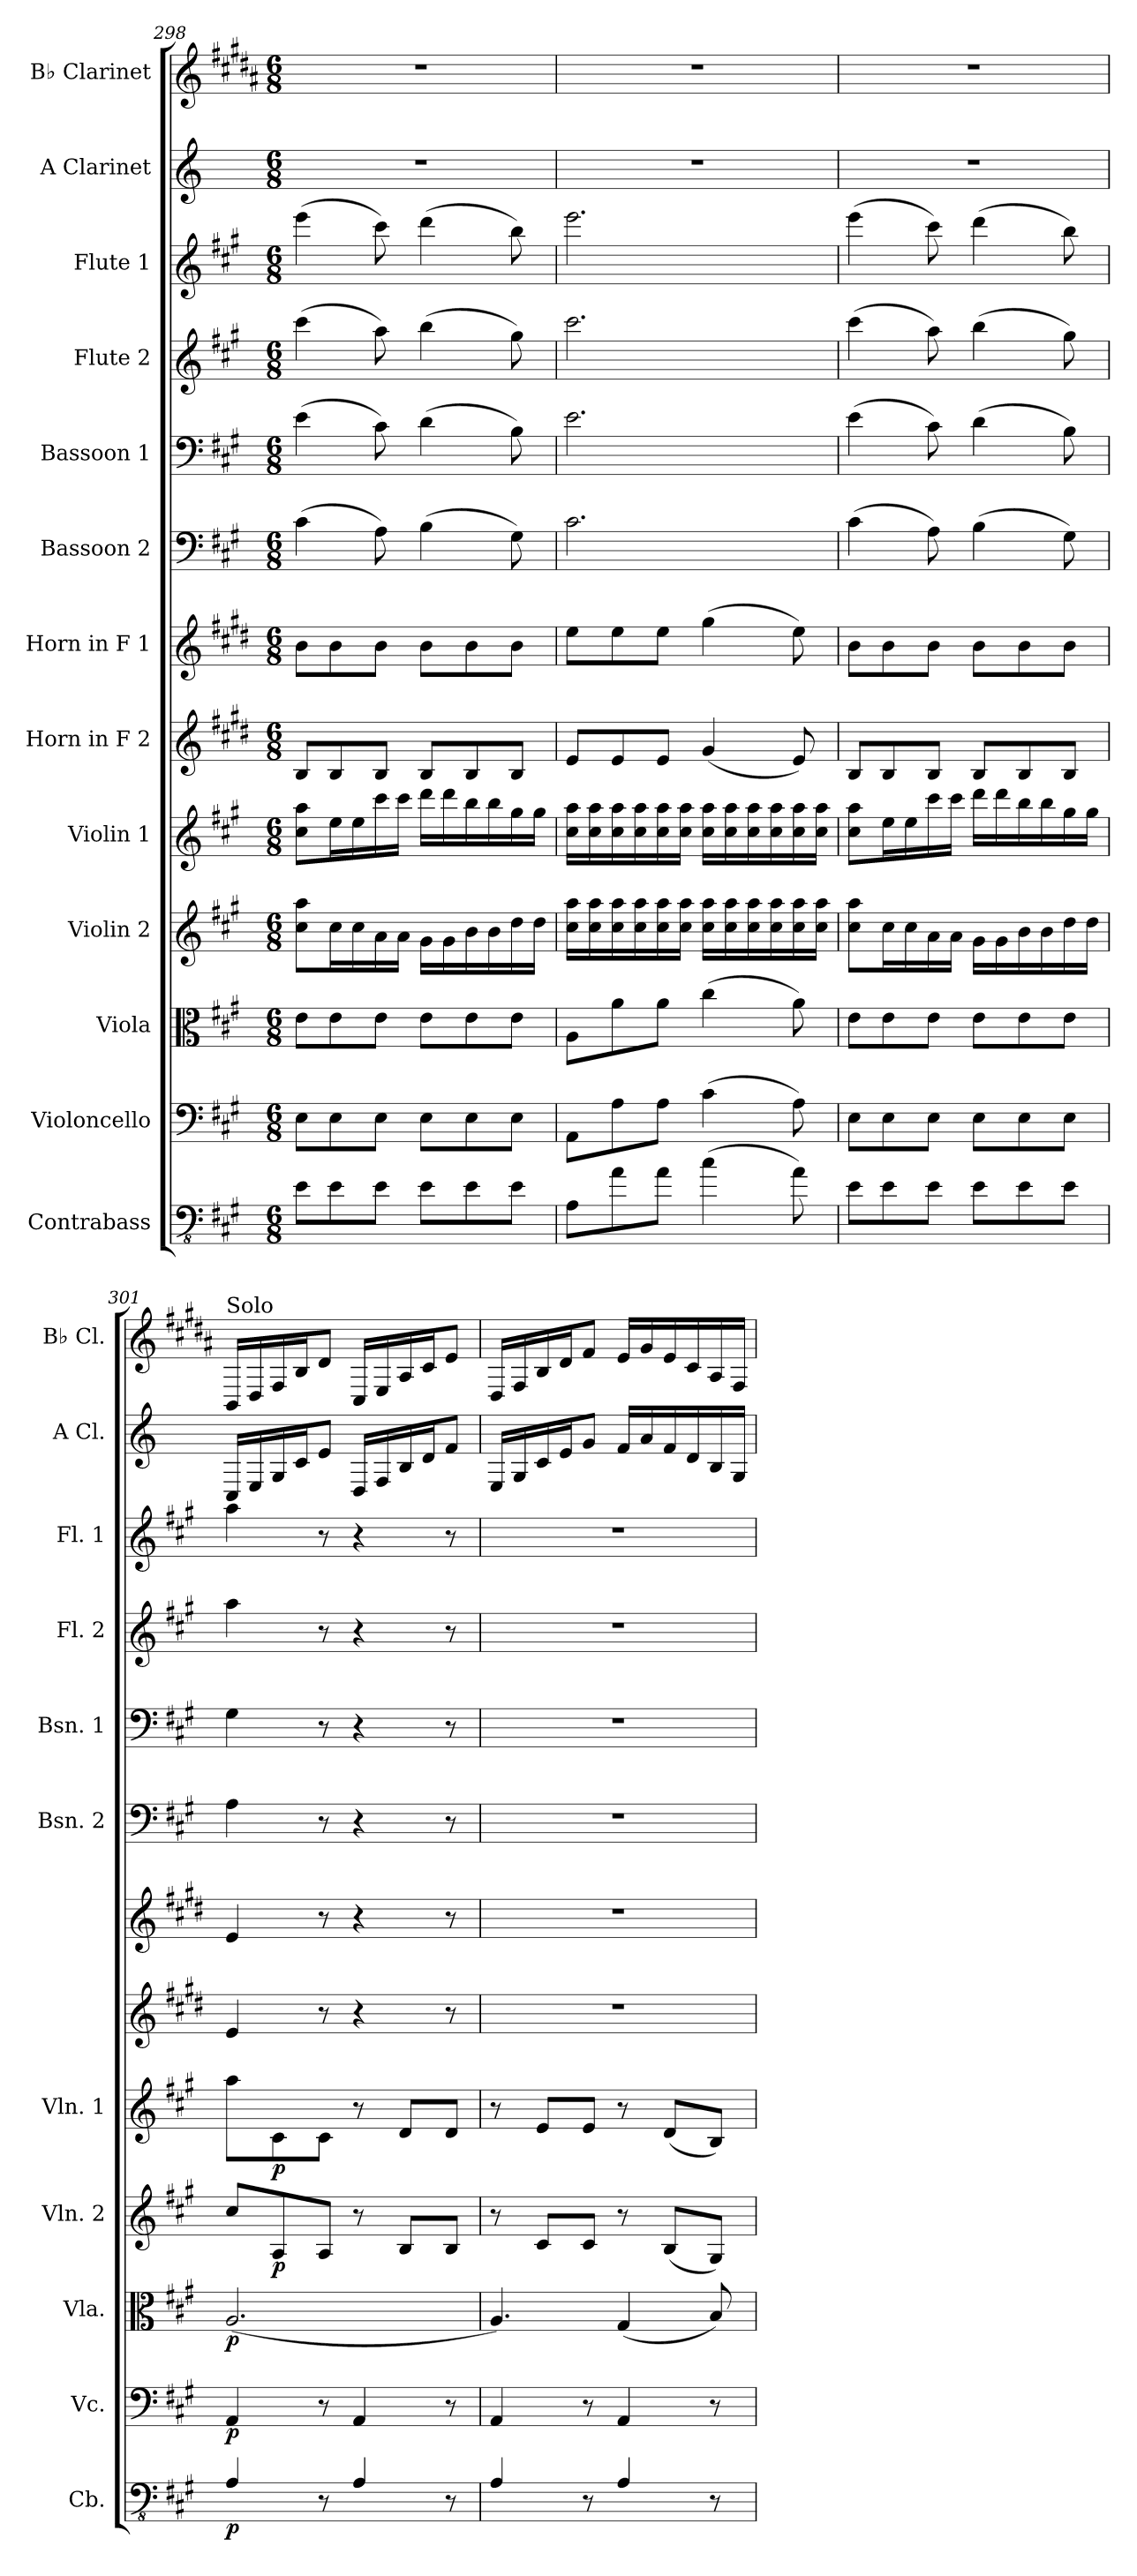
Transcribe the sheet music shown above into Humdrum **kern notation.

**kern	**dynam	**kern	**dynam	**kern	**dynam	**kern	**dynam	**kern	**dynam	**kern	**kern	**kern	**kern	**kern	**kern	**kern	**kern
*part13	*part13	*part12	*part12	*part11	*part11	*part10	*part10	*part9	*part9	*part8	*part7	*part6	*part5	*part4	*part3	*part2	*part1
*staff13	*staff13	*staff12	*staff12	*staff11	*staff11	*staff10	*staff10	*staff9	*staff9	*staff8	*staff7	*staff6	*staff5	*staff4	*staff3	*staff2	*staff1
*I"Contrabass	*	*I"Violoncello	*	*I"Viola	*	*I"Violin 2	*	*I"Violin 1	*	*I"Horn in F 2	*I"Horn in F 1	*I"Bassoon 2	*I"Bassoon 1	*I"Flute 2	*I"Flute 1	*I"A Clarinet	*I"B♭ Clarinet
*I'Cb.	*	*I'Vc.	*	*I'Vla.	*	*I'Vln. 2	*	*I'Vln. 1	*	*	*	*I'Bsn. 2	*I'Bsn. 1	*I'Fl. 2	*I'Fl. 1	*I'A Cl.	*I'B♭ Cl.
*clefFv4	*	*clefF4	*	*clefC3	*	*clefG2	*	*clefG2	*	*clefG2	*clefG2	*clefF4	*clefF4	*clefG2	*clefG2	*clefG2	*clefG2
*ITrd7c12	*	*	*	*	*	*	*	*	*	*ITrd4c7	*ITrd4c7	*	*	*	*	*ITrd2c3	*ITrd1c2
*k[f#c#g#]	*	*k[f#c#g#]	*	*k[f#c#g#]	*	*k[f#c#g#]	*	*k[f#c#g#]	*	*k[f#c#g#]	*k[f#c#g#]	*k[f#c#g#]	*k[f#c#g#]	*k[f#c#g#]	*k[f#c#g#]	*k[f#c#g#]	*k[f#c#g#]
*M6/8	*	*M6/8	*	*M6/8	*	*M6/8	*	*M6/8	*	*M6/8	*M6/8	*M6/8	*M6/8	*M6/8	*M6/8	*M6/8	*M6/8
=298	=298	=298	=298	=298	=298	=298	=298	=298	=298	=298	=298	=298	=298	=298	=298	=298	=298
8EE\L	.	8E\L	.	8e\L	.	8cc#\ 8aa\L	.	8cc#\ 8aa\L	.	8E/L	8e\L	(>4c#\	(>4e\	(>4ccc#\	(>4eee\	2.r	2.r
8EE\	.	8E\	.	8e\	.	16cc#\L	.	16ee\L	.	8E/	8e\	.	.	.	.	.	.
.	.	.	.	.	.	16cc#\	.	16ee\	.	.	.	.	.	.	.	.	.
8EE\J	.	8E\J	.	8e\J	.	16a\	.	16ccc#\	.	8E/J	8e\J	8A\)	8c#\)	8aa\)	8ccc#\)	.	.
.	.	.	.	.	.	16a\JJ	.	16ccc#\JJ	.	.	.	.	.	.	.	.	.
8EE\L	.	8E\L	.	8e\L	.	16g#\LL	.	16ddd\LL	.	8E/L	8e\L	(>4B\	(>4d\	(>4bb\	(>4ddd\	.	.
.	.	.	.	.	.	16g#\	.	16ddd\	.	.	.	.	.	.	.	.	.
8EE\	.	8E\	.	8e\	.	16b\	.	16bb\	.	8E/	8e\	.	.	.	.	.	.
.	.	.	.	.	.	16b\	.	16bb\	.	.	.	.	.	.	.	.	.
8EE\J	.	8E\J	.	8e\J	.	16dd\	.	16gg#\	.	8E/J	8e\J	8G#\)	8B\)	8gg#\)	8bb\)	.	.
.	.	.	.	.	.	16dd\JJ	.	16gg#\JJ	.	.	.	.	.	.	.	.	.
!!LO:PB:g=z
=299	=299	=299	=299	=299	=299	=299	=299	=299	=299	=299	=299	=299	=299	=299	=299	=299	=299
8AAA\L	.	8AA\L	.	8A\L	.	16cc#\ 16aa\LL	.	16cc#\ 16aa\LL	.	8A/L	8a\L	2.c#\	2.e\	2.ccc#\	2.eee\	2.r	2.r
.	.	.	.	.	.	16cc#\ 16aa\	.	16cc#\ 16aa\	.	.	.	.	.	.	.	.	.
8AA\	.	8A\	.	8a\	.	16cc#\ 16aa\	.	16cc#\ 16aa\	.	8A/	8a\	.	.	.	.	.	.
.	.	.	.	.	.	16cc#\ 16aa\	.	16cc#\ 16aa\	.	.	.	.	.	.	.	.	.
8AA\J	.	8A\J	.	8a\J	.	16cc#\ 16aa\	.	16cc#\ 16aa\	.	8A/J	8a\J	.	.	.	.	.	.
.	.	.	.	.	.	16cc#\ 16aa\JJ	.	16cc#\ 16aa\JJ	.	.	.	.	.	.	.	.	.
(>4C#\	.	(>4c#\	.	(>4cc#\	.	16cc#\ 16aa\LL	.	16cc#\ 16aa\LL	.	(<4c#/	(>4cc#\	.	.	.	.	.	.
.	.	.	.	.	.	16cc#\ 16aa\	.	16cc#\ 16aa\	.	.	.	.	.	.	.	.	.
.	.	.	.	.	.	16cc#\ 16aa\	.	16cc#\ 16aa\	.	.	.	.	.	.	.	.	.
.	.	.	.	.	.	16cc#\ 16aa\	.	16cc#\ 16aa\	.	.	.	.	.	.	.	.	.
8AA\)	.	8A\)	.	8a\)	.	16cc#\ 16aa\	.	16cc#\ 16aa\	.	8A/)	8a\)	.	.	.	.	.	.
.	.	.	.	.	.	16cc#\ 16aa\JJ	.	16cc#\ 16aa\JJ	.	.	.	.	.	.	.	.	.
=300	=300	=300	=300	=300	=300	=300	=300	=300	=300	=300	=300	=300	=300	=300	=300	=300	=300
8EE\L	.	8E\L	.	8e\L	.	8cc#\ 8aa\L	.	8cc#\ 8aa\L	.	8E/L	8e\L	(>4c#\	(>4e\	(>4ccc#\	(>4eee\	2.r	2.r
8EE\	.	8E\	.	8e\	.	16cc#\L	.	16ee\L	.	8E/	8e\	.	.	.	.	.	.
.	.	.	.	.	.	16cc#\	.	16ee\	.	.	.	.	.	.	.	.	.
8EE\J	.	8E\J	.	8e\J	.	16a\	.	16ccc#\	.	8E/J	8e\J	8A\)	8c#\)	8aa\)	8ccc#\)	.	.
.	.	.	.	.	.	16a\JJ	.	16ccc#\JJ	.	.	.	.	.	.	.	.	.
8EE\L	.	8E\L	.	8e\L	.	16g#\LL	.	16ddd\LL	.	8E/L	8e\L	(>4B\	(>4d\	(>4bb\	(>4ddd\	.	.
.	.	.	.	.	.	16g#\	.	16ddd\	.	.	.	.	.	.	.	.	.
8EE\	.	8E\	.	8e\	.	16b\	.	16bb\	.	8E/	8e\	.	.	.	.	.	.
.	.	.	.	.	.	16b\	.	16bb\	.	.	.	.	.	.	.	.	.
8EE\J	.	8E\J	.	8e\J	.	16dd\	.	16gg#\	.	8E/J	8e\J	8G#\)	8B\)	8gg#\)	8bb\)	.	.
.	.	.	.	.	.	16dd\JJ	.	16gg#\JJ	.	.	.	.	.	.	.	.	.
=301	=301	=301	=301	=301	=301	=301	=301	=301	=301	=301	=301	=301	=301	=301	=301	=301	=301
!	!	!	!	!	!	!	!	!	!	!	!	!	!	!	!	!	!LO:TX:t=Solo
!	!LO:DY:b	!	!LO:DY:b	!	!LO:DY:b	!	!	!	!	!	!	!	!	!	!	!	!
4AAA/	p	4AA/	p	(<2.A/	p	8cc#/L	.	8aa\L	.	4A/	4A/	4A\	4G#\	4aa\	4aa\	16AA/LL	16AA/LL
.	.	.	.	.	.	.	.	.	.	.	.	.	.	.	.	16C#/	16C#/
!	!	!	!	!	!	!	!LO:DY:b	!	!LO:DY:b	!	!	!	!	!	!	!	!
.	.	.	.	.	.	8A/	p	8c#\	p	.	.	.	.	.	.	16E/	16E/
.	.	.	.	.	.	.	.	.	.	.	.	.	.	.	.	16A/J	16A/J
8r	.	8r	.	.	.	8A/J	.	8c#\J	.	8r	8r	8r	8r	8r	8r	8c#/J	8c#/J
4AAA/	.	4AA/	.	.	.	8r	.	8r	.	4r	4r	4r	4r	4r	4r	16BB/LL	16BB/LL
.	.	.	.	.	.	.	.	.	.	.	.	.	.	.	.	16D/	16D/
.	.	.	.	.	.	8B/L	.	8d/L	.	.	.	.	.	.	.	16G#/	16G#/
.	.	.	.	.	.	.	.	.	.	.	.	.	.	.	.	16B/J	16B/J
8r	.	8r	.	.	.	8B/J	.	8d/J	.	8r	8r	8r	8r	8r	8r	8d/J	8d/J
!!LO:PB:g=z
=302	=302	=302	=302	=302	=302	=302	=302	=302	=302	=302	=302	=302	=302	=302	=302	=302	=302
4AAA/	.	4AA/	.	4.A/)	.	8r	.	8r	.	2.r	2.r	2.r	2.r	2.r	2.r	16C#/LL	16C#/LL
.	.	.	.	.	.	.	.	.	.	.	.	.	.	.	.	16E/	16E/
.	.	.	.	.	.	8c#/L	.	8e/L	.	.	.	.	.	.	.	16A/	16A/
.	.	.	.	.	.	.	.	.	.	.	.	.	.	.	.	16c#/J	16c#/J
8r	.	8r	.	.	.	8c#/J	.	8e/J	.	.	.	.	.	.	.	8e/J	8e/J
4AAA/	.	4AA/	.	(<4G#/	.	8r	.	8r	.	.	.	.	.	.	.	16d/LL	16d/LL
.	.	.	.	.	.	.	.	.	.	.	.	.	.	.	.	16f#/	16f#/
.	.	.	.	.	.	(<8B/L	.	(<8d/L	.	.	.	.	.	.	.	16d/	16d/
.	.	.	.	.	.	.	.	.	.	.	.	.	.	.	.	16B/	16B/
8r	.	8r	.	8B/)	.	8G#/J)	.	8B/J)	.	.	.	.	.	.	.	16G#/	16G#/
.	.	.	.	.	.	.	.	.	.	.	.	.	.	.	.	16E/JJ	16E/JJ
=	=	=	=	=	=	=	=	=	=	=	=	=	=	=	=	=	=
*-	*-	*-	*-	*-	*-	*-	*-	*-	*-	*-	*-	*-	*-	*-	*-	*-	*-
